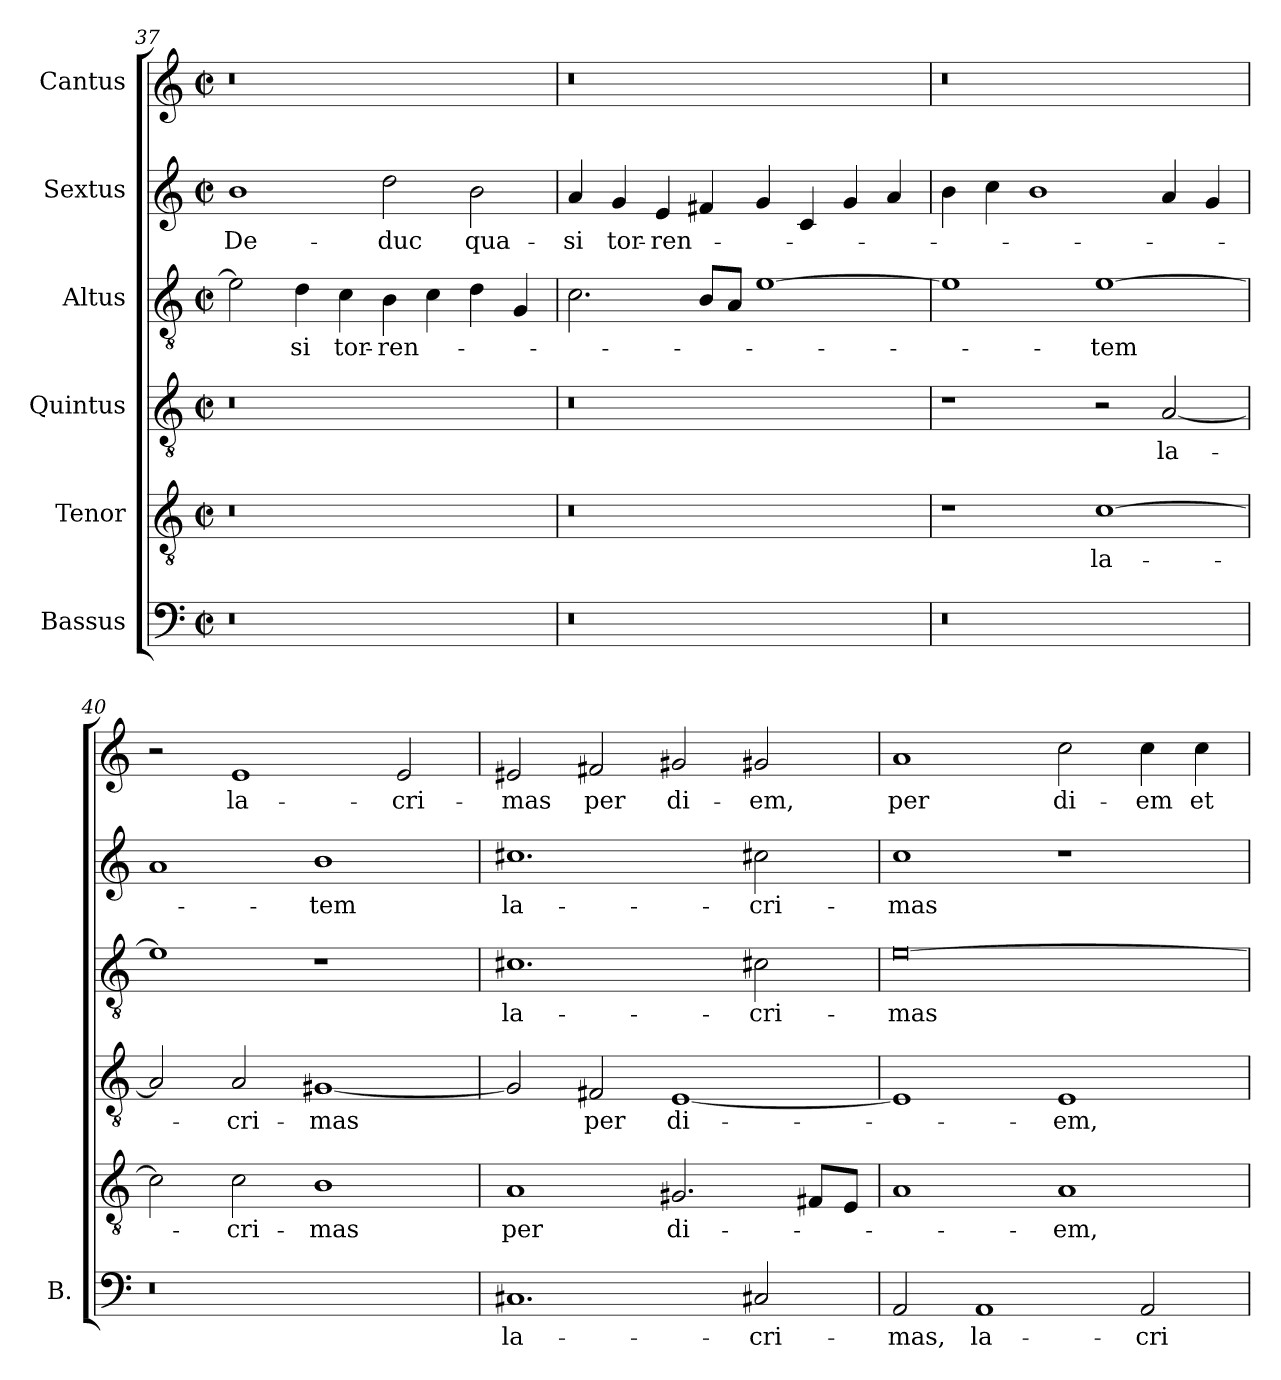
**kern	**text	**kern	**text	**kern	**text	**kern	**text	**kern	**text	**kern	**text
*part6	*part6	*part5	*part5	*part4	*part4	*part3	*part3	*part2	*part2	*part1	*part1
*staff6	*staff6	*staff5	*staff5	*staff4	*staff4	*staff3	*staff3	*staff2	*staff2	*staff1	*staff1
*I"Bassus	*	*I"Tenor	*	*I"Quintus	*	*I"Altus	*	*I"Sextus	*	*I"Cantus	*
*I'B.	*	*	*	*	*	*	*	*	*	*	*
*clefF4	*	*clefGv2	*	*clefGv2	*	*clefGv2	*	*clefG2	*	*clefG2	*
*k[]	*	*k[]	*	*k[]	*	*k[]	*	*k[]	*	*k[]	*
*C:	*	*C:	*	*C:	*	*C:	*	*C:	*	*C:	*
*M2/2	*	*M2/2	*	*M2/2	*	*M2/2	*	*M2/2	*	*M2/2	*
*met(c|)	*	*met(c|)	*	*met(c|)	*	*met(c|)	*	*met(c|)	*	*met(c|)	*
=37	=37	=37	=37	=37	=37	=37	=37	=37	=37	=37	=37
!LO:N:vis=0	!	!LO:N:vis=0	!	!LO:N:vis=0	!	!	!	!	!	!LO:N:vis=0	!
1r	.	1r	.	1r	.	2e\]	.	1b\	De-	1r	.
.	.	.	.	.	.	4d\	-si	.	.	.	.
.	.	.	.	.	.	4c\	tor-	.	.	.	.
1ryy	.	1ryy	.	1ryy	.	4B\	-ren-	2dd\	-duc	1ryy	.
.	.	.	.	.	.	4c\	.	.	.	.	.
.	.	.	.	.	.	4d\	.	2b\	qua-	.	.
.	.	.	.	.	.	4G/	.	.	.	.	.
=38	=38	=38	=38	=38	=38	=38	=38	=38	=38	=38	=38
!LO:N:vis=0	!	!LO:N:vis=0	!	!LO:N:vis=0	!	!	!	!	!	!LO:N:vis=0	!
1r	.	1r	.	1r	.	2.c\	.	4a/	-si	1r	.
.	.	.	.	.	.	.	.	4g/	tor-	.	.
.	.	.	.	.	.	.	.	4e/	-ren-	.	.
.	.	.	.	.	.	8B/L	.	4f#X/	.	.	.
.	.	.	.	.	.	8A/J	.	.	.	.	.
1ryy	.	1ryy	.	1ryy	.	[1e\	.	4g/	.	1ryy	.
.	.	.	.	.	.	.	.	4c/	.	.	.
.	.	.	.	.	.	.	.	4g/	.	.	.
.	.	.	.	.	.	.	.	4a/	.	.	.
=39	=39	=39	=39	=39	=39	=39	=39	=39	=39	=39	=39
!LO:N:vis=0	!	!	!	!	!	!	!	!	!	!LO:N:vis=0	!
1r	.	1r	.	1r	.	1e\]	.	4b\	.	1r	.
.	.	.	.	.	.	.	.	4cc\	.	.	.
.	.	.	.	.	.	.	.	1b\	.	.	.
1ryy	.	[1c\	la-	2r	.	[1e\	-tem	.	.	1ryy	.
.	.	.	.	[2A/	la-	.	.	4a/	.	.	.
.	.	.	.	.	.	.	.	4g/	.	.	.
=40	=40	=40	=40	=40	=40	=40	=40	=40	=40	=40	=40
!LO:N:vis=0	!	!	!	!	!	!	!	!	!	!	!
1r	.	2c\]	.	2A/]	.	1e\]	.	1a/	.	2r	.
.	.	2c\	-cri-	2A/	-cri-	.	.	.	.	1e/	la-
1ryy	.	1B\	-mas	[1G#X/	-mas	1r	.	1b\	-tem	.	.
.	.	.	.	.	.	.	.	.	.	2e/	-cri-
=41	=41	=41	=41	=41	=41	=41	=41	=41	=41	=41	=41
1.C#X/	la-	1A/	per	2G#/]	.	1.c#X\	la-	1.cc#X\	la-	2e#X/	-mas
.	.	.	.	2F#X/	per	.	.	.	.	2f#X/	per
.	.	2.G#X/	di-	[1E/	di-	.	.	.	.	2g#X/	di-
2C#X/	-cri-	.	.	.	.	2c#X\	-cri-	2cc#X\	-cri-	2g#X/	-em,
.	.	8F#X/L	.	.	.	.	.	.	.	.	.
.	.	8E/J	.	.	.	.	.	.	.	.	.
=42	=42	=42	=42	=42	=42	=42	=42	=42	=42	=42	=42
2AA/	-mas,	1A/	.	1E/]	.	[0e\	-mas	1cc\	-mas	1a/	per
1AA/	la-	.	.	.	.	.	.	.	.	.	.
.	.	1A/	-em,	1E/	-em,	.	.	1r	.	2cc\	di-
2AA/	-cri-	.	.	.	.	.	.	.	.	4cc\	-em
.	.	.	.	.	.	.	.	.	.	4cc\	et
=	=	=	=	=	=	=	=	=	=	=	=
*-	*-	*-	*-	*-	*-	*-	*-	*-	*-	*-	*-
